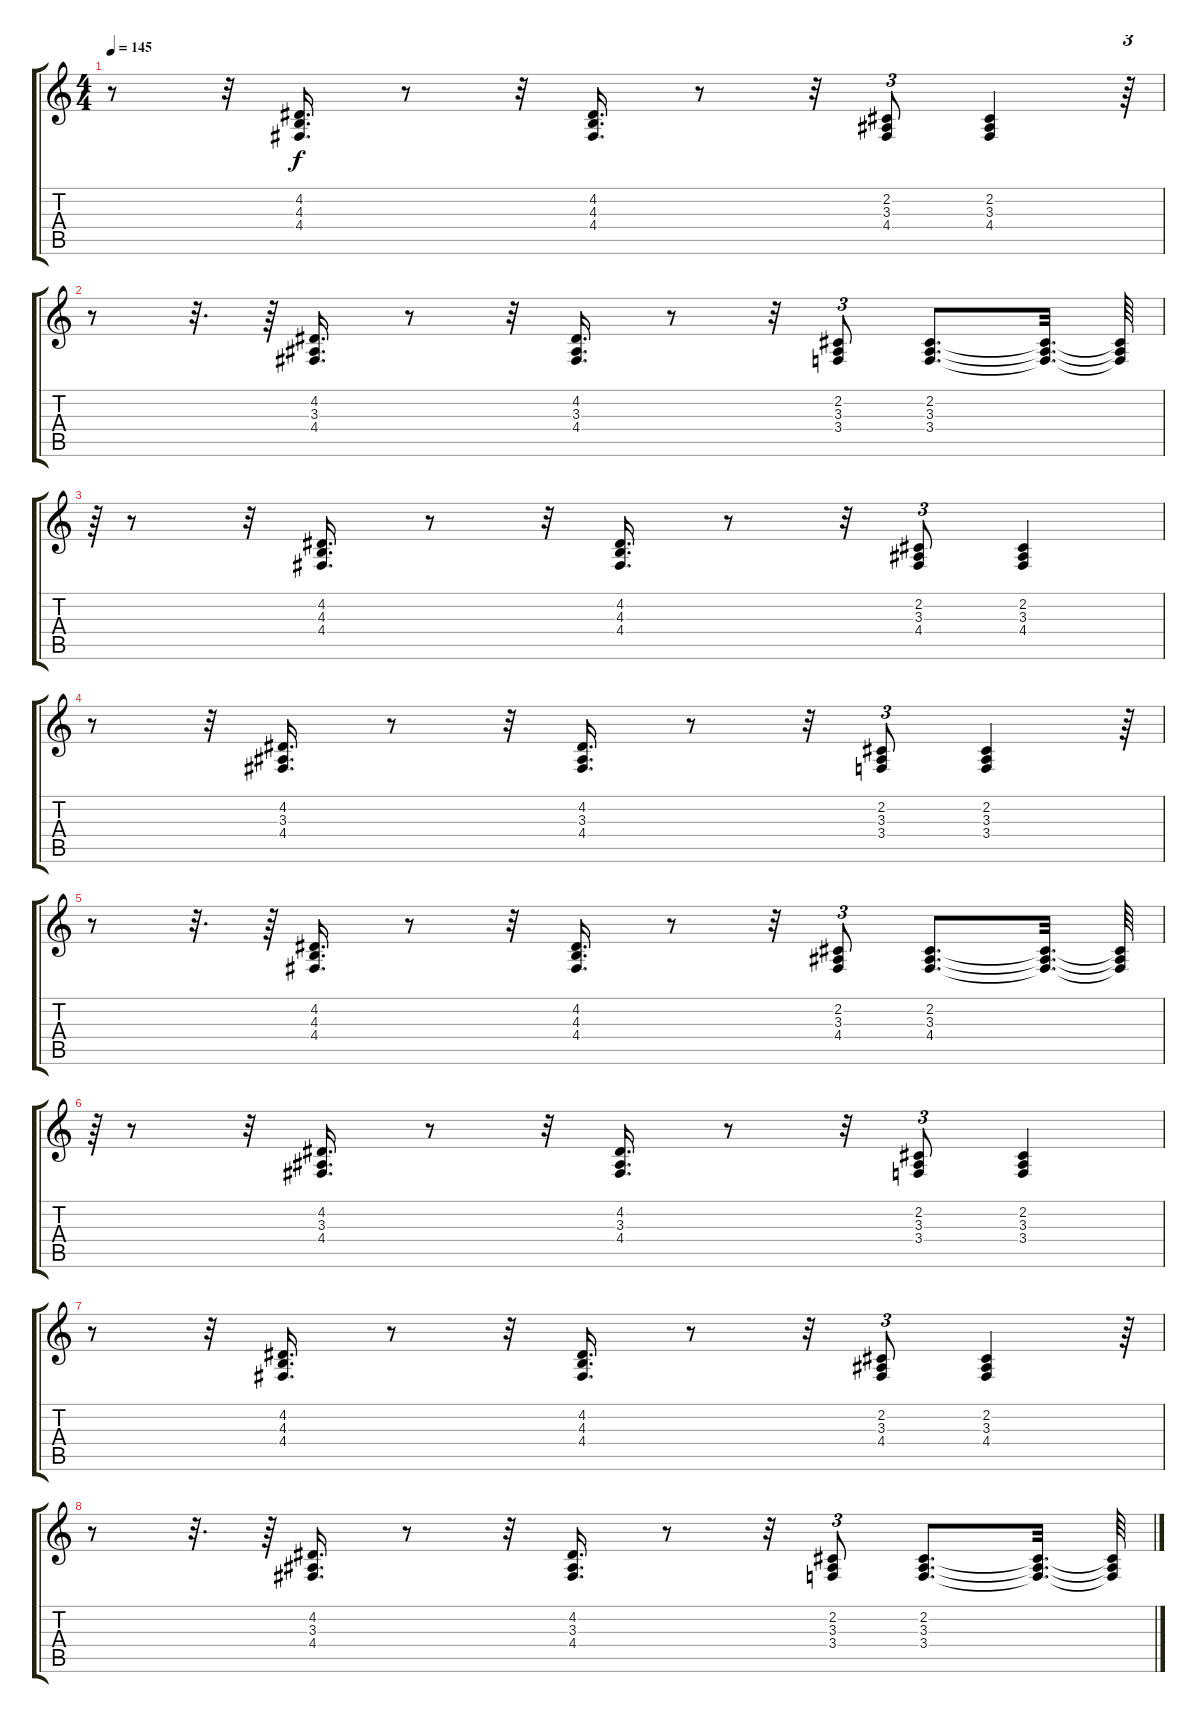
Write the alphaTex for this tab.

\track "" {instrument acousticgrandpiano}
\staff {score tabs}
\tuning (E4 B3 G3 D3 A2 E2) {hide}
\ts (4 4)
\tempo 145
\clef g2
\ks c
r.8{dy f} r.32 (4.2 4.3 4.4).16{d} r.8 r.32 (4.2 4.3 4.4).16{d} r.8 r.32 (2.2 3.3 4.4).8{tu (3 2)} (2.2 3.3 4.4).4 r.64{tu (3 2)} |
r.8 r.32{d} r.64 (4.2 3.3 4.4).16{d} r.8 r.32 (4.2 3.3 4.4).16{d} r.8 r.32 (2.2 3.3 3.4).8{tu (3 2)} (2.2 3.3 3.4).8{d} (2.2{t} 3.3{t} 3.4{t}).32{d} (2.2{t} 3.3{t} 3.4{t}).64 |
r.64{tu (3 2)} r.8 r.32 (4.2 4.3 4.4).16{d} r.8 r.32 (4.2 4.3 4.4).16{d} r.8 r.32 (2.2 3.3 4.4).8{tu (3 2)} (2.2 3.3 4.4).4 |
r.8 r.32 (4.2 3.3 4.4).16{d} r.8 r.32 (4.2 3.3 4.4).16{d} r.8 r.32 (2.2 3.3 3.4).8{tu (3 2)} (2.2 3.3 3.4).4 r.64{tu (3 2)} |
r.8 r.32{d} r.64 (4.2 4.3 4.4).16{d} r.8 r.32 (4.2 4.3 4.4).16{d} r.8 r.32 (2.2 3.3 4.4).8{tu (3 2)} (2.2 3.3 4.4).8{d} (2.2{t} 3.3{t} 4.4{t}).32{d} (2.2{t} 3.3{t} 4.4{t}).64 |
r.64{tu (3 2)} r.8 r.32 (4.2 3.3 4.4).16{d} r.8 r.32 (4.2 3.3 4.4).16{d} r.8 r.32 (2.2 3.3 3.4).8{tu (3 2)} (2.2 3.3 3.4).4 |
r.8 r.32 (4.2 4.3 4.4).16{d} r.8 r.32 (4.2 4.3 4.4).16{d} r.8 r.32 (2.2 3.3 4.4).8{tu (3 2)} (2.2 3.3 4.4).4 r.64{tu (3 2)} |
r.8 r.32{d} r.64 (4.2 3.3 4.4).16{d} r.8 r.32 (4.2 3.3 4.4).16{d} r.8 r.32 (2.2 3.3 3.4).8{tu (3 2)} (2.2 3.3 3.4).8{d} (2.2{t} 3.3{t} 3.4{t}).32{d} (2.2{t} 3.3{t} 3.4{t}).64
